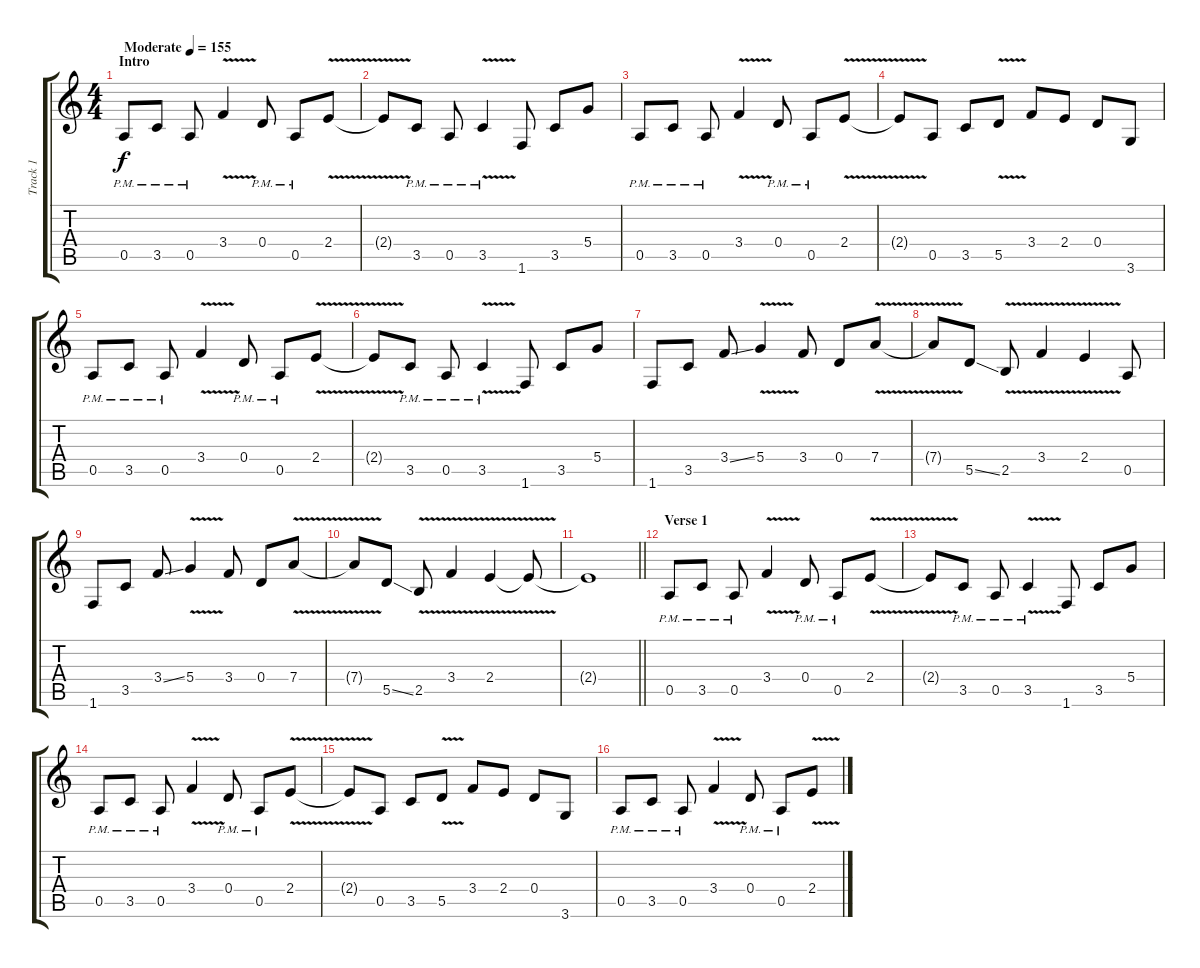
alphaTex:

\track ("Track 1" "Track 1") {instrument overdrivenguitar}
\staff {score tabs}
\tuning (E4 B3 G3 D3 A2 E2) {hide}
\ts (4 4)
\section ("" "Intro")
\tempo (155 "Moderate")
\clef g2
\ks c
0.5{pm}.8{dy f instrument overdrivenguitar} 3.5{pm}.8 0.5{pm}.8 3.4{v}.4 0.4{pm}.8 0.5{pm}.8 2.4{v}.8 |
2.4{t}.8 3.5{pm}.8 0.5{pm}.8 3.5{v pm}.4 1.6.8 3.5.8 5.4.8 |
0.5{pm}.8 3.5{pm}.8 0.5{pm}.8 3.4{v}.4 0.4{pm}.8 0.5{pm}.8 2.4{v}.8 |
2.4{t}.8 0.5.8 3.5.8 5.5{v}.8 3.4.8 2.4.8 0.4.8 3.6.8 |
0.5{pm}.8 3.5{pm}.8 0.5{pm}.8 3.4{v}.4 0.4{pm}.8 0.5{pm}.8 2.4{v}.8 |
2.4{t}.8 3.5{pm}.8 0.5{pm}.8 3.5{v pm}.4 1.6.8 3.5.8 5.4.8 |
1.6.8 3.5.8 3.4{ss}.8 5.4{v}.4 3.4.8 0.4.8 7.4{v}.8 |
7.4{t}.8 5.5{ss}.8 2.5{v}.8 3.4{v}.4 2.4{v}.4 0.5.8 |
1.6.8 3.5.8 3.4{ss}.8 5.4{v}.4 3.4.8 0.4.8 7.4{v}.8 |
7.4{t}.8 5.5{ss}.8 2.5{v}.8 3.4{v}.4 2.4{v}.4 2.4{t}.8 |
\barLineRight lightlight
2.4{t}.1 |
\section ("" "Verse 1")
0.5{pm}.8 3.5{pm}.8 0.5{pm}.8 3.4{v}.4 0.4{pm}.8 0.5{pm}.8 2.4{v}.8 |
2.4{t}.8 3.5{pm}.8 0.5{pm}.8 3.5{v pm}.4 1.6.8 3.5.8 5.4.8 |
0.5{pm}.8 3.5{pm}.8 0.5{pm}.8 3.4{v}.4 0.4{pm}.8 0.5{pm}.8 2.4{v}.8 |
2.4{t}.8 0.5.8 3.5.8 5.5{v}.8 3.4.8 2.4.8 0.4.8 3.6.8 |
0.5{pm}.8 3.5{pm}.8 0.5{pm}.8 3.4{v}.4 0.4{pm}.8 0.5{pm}.8 2.4{v}.8
